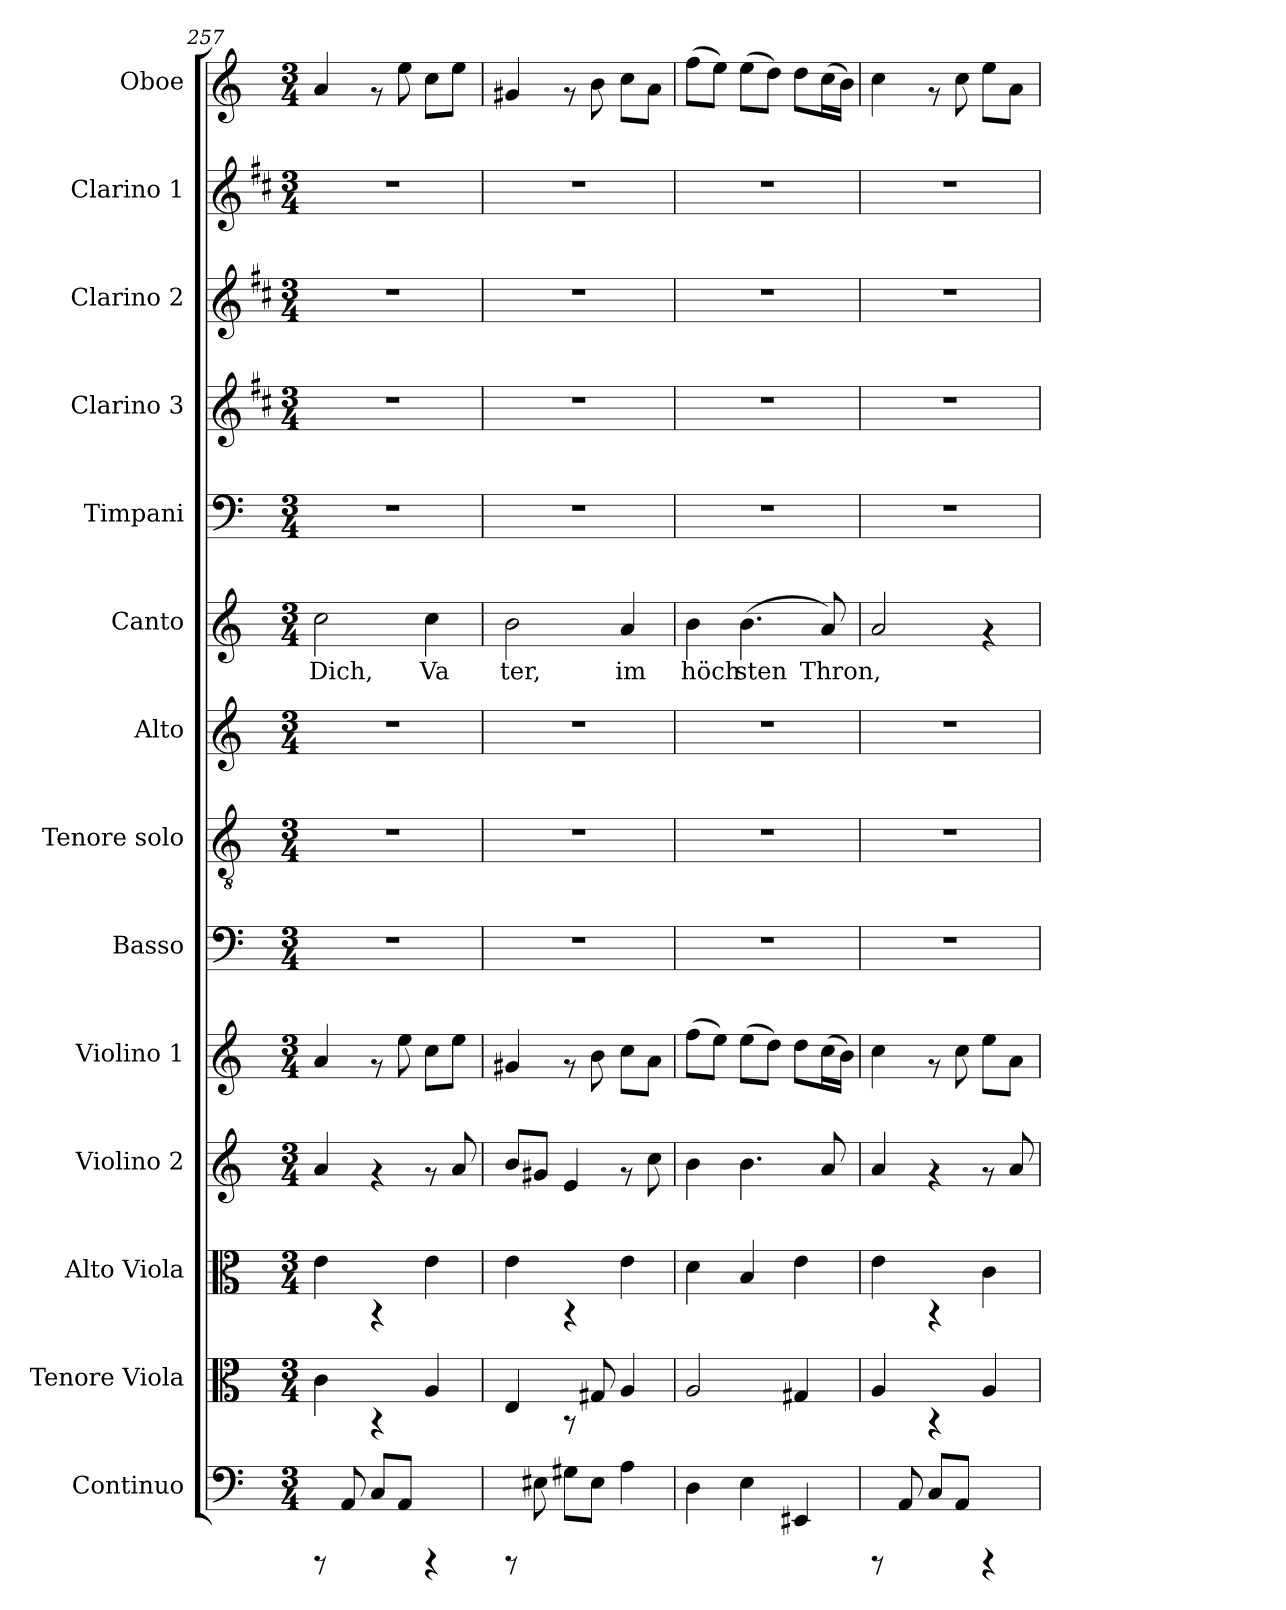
**kern	**kern	**kern	**kern	**kern	**kern	**kern	**kern	**kern	**text	**kern	**kern	**kern	**kern	**kern
*part14	*part13	*part12	*part11	*part10	*part9	*part8	*part7	*part6	*part6	*part5	*part4	*part3	*part2	*part1
*staff14	*staff13	*staff12	*staff11	*staff10	*staff9	*staff8	*staff7	*staff6	*staff6	*staff5	*staff4	*staff3	*staff2	*staff1
*I"Continuo	*I"Tenore Viola	*I"Alto Viola	*I"Violino 2	*I"Violino 1	*I"Basso	*I"Tenore solo	*I"Alto	*I"Canto	*	*I"Timpani	*I"Clarino 3	*I"Clarino 2	*I"Clarino 1	*I"Oboe
*I'Continuo	*I'Tenore Viola	*I'Alto Viola	*I'Violino 2	*I'Violino 1	*I'Basso	*I'Tenore	*I'Alto	*I'Canto	*	*I'Timpani	*I'Clarino 3	*I'Clarino 2	*I'Clarino 1	*I'Oboe
*clefF4	*clefC3	*clefC3	*clefG2	*clefG2	*clefF4	*clefGv2	*clefG2	*clefG2	*	*clefF4	*clefG2	*clefG2	*clefG2	*clefG2
*	*	*	*	*	*	*	*	*	*	*	*ITrd1c2	*ITrd1c2	*ITrd1c2	*
*k[]	*k[]	*k[]	*k[]	*k[]	*k[]	*k[]	*k[]	*k[]	*	*k[]	*k[]	*k[]	*k[]	*k[]
*C:	*C:	*C:	*C:	*C:	*C:	*C:	*C:	*C:	*	*C:	*C:	*C:	*C:	*C:
*M3/4	*M3/4	*M3/4	*M3/4	*M3/4	*M3/4	*M3/4	*M3/4	*M3/4	*	*M3/4	*M3/4	*M3/4	*M3/4	*M3/4
=257	=257	=257	=257	=257	=257	=257	=257	=257	=257	=257	=257	=257	=257	=257
!	!	!	!	!	!	!	!	!	!LO:LY:b:cj	!	!	!	!	!
8rCCC	4c\	4e\	4a/	4a/	2.r	2.r	2.r	2cc\	Dich,	2.r	2.r	2.r	2.r	4a/
8AA/	.	.	.	.	.	.	.	.	.	.	.	.	.	.
8C/L	4rAA	4rAA	4rf	8rf	.	.	.	.	.	.	.	.	.	8rf
8AA/J	.	.	.	8ee\	.	.	.	.	.	.	.	.	.	8ee\
!	!	!	!	!	!	!	!	!	!LO:LY:b:cj	!	!	!	!	!
4rCCC	4A/	4e\	8rf	8cc\L	.	.	.	4cc\	Va	.	.	.	.	8cc\L
.	.	.	8a/	8ee\J	.	.	.	.	.	.	.	.	.	8ee\J
=258	=258	=258	=258	=258	=258	=258	=258	=258	=258	=258	=258	=258	=258	=258
!	!	!	!	!	!	!	!	!	!LO:LY:b:cj	!	!	!	!	!
8rCCC	4E/	4e\	8b/L	4g#X/	2.r	2.r	2.r	2b\	ter,	2.r	2.r	2.r	2.r	4g#X/
8E#\	.	.	8g#X/J	.	.	.	.	.	.	.	.	.	.	.
8G#X\L	8rAA	4rAA	4e/	8rf	.	.	.	.	.	.	.	.	.	8rf
8E#\J	8G#X/	.	.	8b\	.	.	.	.	.	.	.	.	.	8b\
!	!	!	!	!	!	!	!	!	!LO:LY:b:cj	!	!	!	!	!
4A\	4A/	4e\	8rf	8cc\L	.	.	.	4a/	im	.	.	.	.	8cc\L
.	.	.	8cc\	8a\J	.	.	.	.	.	.	.	.	.	8a\J
=259	=259	=259	=259	=259	=259	=259	=259	=259	=259	=259	=259	=259	=259	=259
!	!	!	!	!	!	!	!	!	!LO:LY:b:cj	!	!	!	!	!
4D\	2A/	4d\	4b\	(>8ff\L	2.r	2.r	2.r	4b\	höch	2.r	2.r	2.r	2.r	(>8ff\L
.	.	.	.	8ee\J)	.	.	.	.	.	.	.	.	.	8ee\J)
!	!	!	!	!	!	!	!	!	!LO:LY:b:cj	!	!	!	!	!
4E\	.	4B/	4.b\	(>8ee\L	.	.	.	(>4.b\	sten	.	.	.	.	(>8ee\L
.	.	.	.	8dd\J)	.	.	.	.	.	.	.	.	.	8dd\J)
4EE#/	4G#X/	4e\	.	8dd\L	.	.	.	.	.	.	.	.	.	8dd\L
!	!	!	!	!	!	!	!	!	!LO:LY:b:cj	!	!	!	!	!
.	.	.	8a/	(>16cc\	.	.	.	8a/)	Thron,	.	.	.	.	(>16cc\
.	.	.	.	16b\J)	.	.	.	.	.	.	.	.	.	16b\J)
=260	=260	=260	=260	=260	=260	=260	=260	=260	=260	=260	=260	=260	=260	=260
!	!	!	!	!	!	!	!	!	!LO:LY:b:cj	!	!	!	!	!
8rCCC	4A/	4e\	4a/	4cc\	2.r	2.r	2.r	2a/	.	2.r	2.r	2.r	2.r	4cc\
8AA/	.	.	.	.	.	.	.	.	.	.	.	.	.	.
8C/L	4rAA	4rAA	4rf	8rf	.	.	.	.	.	.	.	.	.	8rf
8AA/J	.	.	.	8cc\	.	.	.	.	.	.	.	.	.	8cc\
4rCCC	4A/	4c\	8rf	8ee\L	.	.	.	4rf	.	.	.	.	.	8ee\L
.	.	.	8a/	8a\J	.	.	.	.	.	.	.	.	.	8a\J
=	=	=	=	=	=	=	=	=	=	=	=	=	=	=
*-	*-	*-	*-	*-	*-	*-	*-	*-	*-	*-	*-	*-	*-	*-
